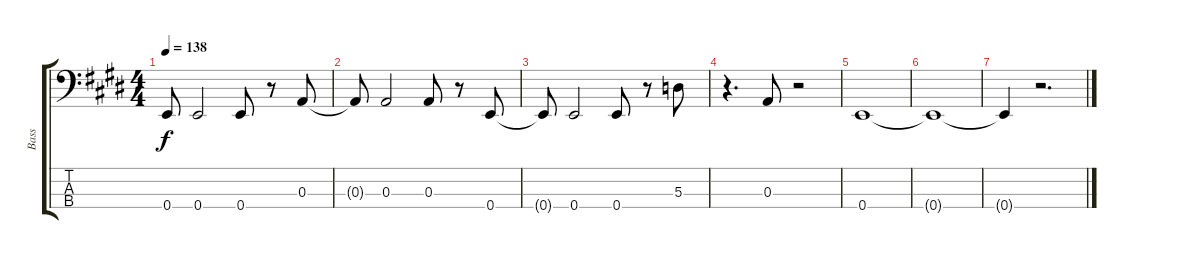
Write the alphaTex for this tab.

\track ("Bass" "Bass") {instrument electricbasspick}
\staff {score tabs}
\tuning (G2 D2 A1 E1) {hide}
\ts (4 4)
\tempo 138
\clef f4
\ks e
0.4{t}.8{dy f} 0.4.2 0.4.8 r.8 0.3.8 |
0.3{t}.8 0.3.2 0.3.8 r.8 0.4.8 |
0.4{t}.8 0.4.2 0.4.8 r.8 5.3.8 |
r.4{d} 0.3.8 r.2 |
0.4.1 |
0.4{t}.1 |
0.4{t}.4 r.2{d}
